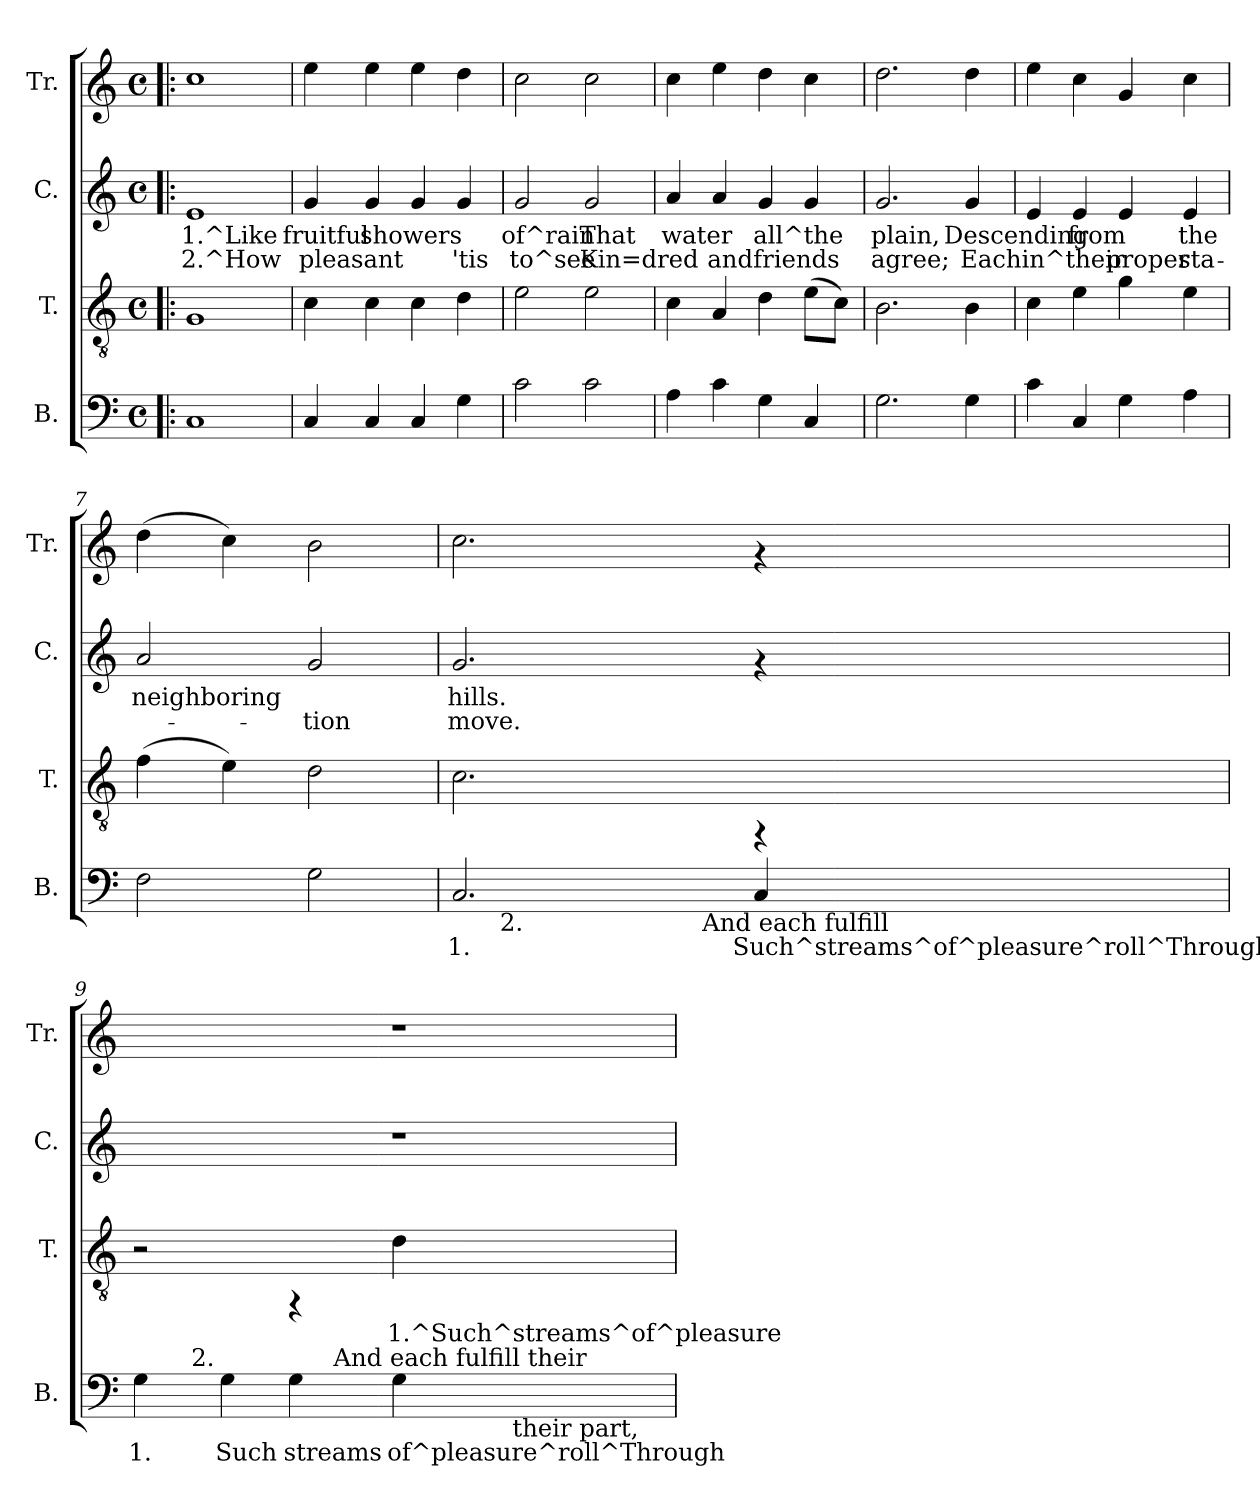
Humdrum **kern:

**kern	**text	**kern	**text	**kern	**text	**text	**kern	**text
*part4	*part4	*part3	*part3	*part2	*part2	*part2	*part1	*part1
*staff4	*staff4	*staff3	*staff3	*staff2	*staff2	*staff2	*staff1	*staff1
*I"B.	*	*I"T.	*	*I"C.	*	*	*I"Tr.	*
*I'B.	*	*I'T.	*	*I'C.	*	*	*I'Tr.	*
!!LO:PB:g=z
*stria5	*	*stria5	*	*stria5	*	*	*stria5	*
*clefF4	*	*clefGv2	*	*clefG2	*	*	*clefG2	*
*k[]	*	*k[]	*	*k[]	*	*	*k[]	*
*C:	*	*C:	*	*C:	*	*	*C:	*
*M4/4	*	*M4/4	*	*M4/4	*	*	*M4/4	*
*met(c)	*	*met(c)	*	*met(c)	*	*	*met(c)	*
=1!|:	=1!|:	=1!|:	=1!|:	=1!|:	=1!|:	=1!|:	=1!|:	=1!|:
!	!LO:LY:b:rj	!	!LO:LY:b:rj	!	!LO:LY:b:rj	!LO:LY:b:rj	!	!LO:LY:b:rj
1C	.	1G	.	1e	1.^Like	2.^How	1cc	.
=2	=2	=2	=2	=2	=2	=2	=2	=2
!	!LO:LY:b:rj	!	!LO:LY:b:rj	!	!LO:LY:b:rj	!LO:LY:b:rj	!	!LO:LY:b:rj
4C/	.	4c\	.	4g/	fruitful	pleasant	4ee\	.
!	!LO:LY:b:rj	!	!LO:LY:b:rj	!	!LO:LY:b:rj	!LO:LY:b:rj	!	!LO:LY:b:rj
4C/	.	4c\	.	4g/	showers	.	4ee\	.
!	!LO:LY:b:rj	!	!LO:LY:b:rj	!	!LO:LY:b:rj	!LO:LY:b:rj	!	!LO:LY:b:rj
4C/	.	4c\	.	4g/	.	.	4ee\	.
!	!LO:LY:b:rj	!	!LO:LY:b:rj	!	!LO:LY:b:rj	!LO:LY:b:rj	!	!LO:LY:b:rj
4G\	.	4d\	.	4g/	.	'tis	4dd\	.
=3	=3	=3	=3	=3	=3	=3	=3	=3
!	!LO:LY:b:rj	!	!LO:LY:b:rj	!	!LO:LY:b:rj	!LO:LY:b:rj	!	!LO:LY:b:rj
2c\	.	2e\	.	2g/	of^rain	to^see	2cc\	.
!	!LO:LY:b:rj	!	!LO:LY:b:rj	!	!LO:LY:b:rj	!LO:LY:b:rj	!	!LO:LY:b:rj
2c\	.	2e\	.	2g/	That	Kin=dred	2cc\	.
=4	=4	=4	=4	=4	=4	=4	=4	=4
!	!LO:LY:b:rj	!	!LO:LY:b:rj	!	!LO:LY:b:rj	!LO:LY:b:rj	!	!LO:LY:b:rj
4A\	.	4c\	.	4a/	water	.	4cc>\	.
!	!LO:LY:b:rj	!	!LO:LY:b:rj	!	!LO:LY:b:rj	!LO:LY:b:rj	!	!LO:LY:b:rj
4c\	.	4A/	.	4a/	.	and	4ee\	.
!	!LO:LY:b:rj	!	!LO:LY:b:rj	!	!LO:LY:b:rj	!LO:LY:b:rj	!	!LO:LY:b:rj
4G\	.	4d\	.	4g/	all^the	friends	4dd\	.
!	!LO:LY:b:rj	!	!LO:LY:b:rj	!	!LO:LY:b:rj	!LO:LY:b:rj	!	!LO:LY:b:rj
4C/	.	(>8e\L	.	4g/	.	.	4cc\	.
!	!	!	!LO:LY:b:rj	!	!	!	!	!
.	.	8c\J)	.	.	.	.	.	.
=5	=5	=5	=5	=5	=5	=5	=5	=5
!	!LO:LY:b:rj	!	!LO:LY:b:rj	!	!LO:LY:b:rj	!LO:LY:b:rj	!	!LO:LY:b:rj
2.G\	.	2.B\	.	2.g/	plain,	agree;	2.dd\	.
!	!LO:LY:b:rj	!	!LO:LY:b:rj	!	!LO:LY:b:rj	!LO:LY:b:rj	!	!LO:LY:b:rj
4G\	.	4B\	.	4g/	Descending	Each	4dd\	.
=6	=6	=6	=6	=6	=6	=6	=6	=6
!	!LO:LY:b:rj	!	!LO:LY:b:rj	!	!LO:LY:b:rj	!LO:LY:b:rj	!	!LO:LY:b:rj
4c\	.	4c\	.	4e/	.	in^their	4ee\	.
!	!LO:LY:b:rj	!	!LO:LY:b:rj	!	!LO:LY:b:rj	!LO:LY:b:rj	!	!LO:LY:b:rj
4C/	.	4e\	.	4e/	from	.	4cc\	.
!	!LO:LY:b:rj	!	!LO:LY:b:rj	!	!LO:LY:b:rj	!LO:LY:b:rj	!	!LO:LY:b:rj
4G\	.	4g\	.	4e/	.	proper	4g/	.
!	!LO:LY:b:rj	!	!LO:LY:b:rj	!	!LO:LY:b:rj	!LO:LY:b:rj	!	!LO:LY:b:rj
4A\	.	4e\	.	4e/	the	sta-	4cc\	.
=7	=7	=7	=7	=7	=7	=7	=7	=7
!	!LO:LY:b:rj	!	!LO:LY:b:rj	!	!LO:LY:b:rj	!LO:LY:b:rj	!	!LO:LY:b:rj
2F\	.	(>4f\	.	2a/	-neighboring	.	(>4dd\	.
!	!	!	!LO:LY:b:rj	!	!	!	!	!LO:LY:b:rj
.	.	4e\)	.	.	.	.	4cc\)	.
!	!LO:LY:b:rj	!	!LO:LY:b:rj	!	!LO:LY:b:rj	!LO:LY:b:rj	!	!LO:LY:b:rj
2G\	.	2d\	.	2g/	.	tion	2b\	.
=8	=8	=8	=8	=8	=8	=8	=8	=8
!	!LO:LY:b:rj	!	!LO:LY:b:rj	!	!LO:LY:b:rj	!LO:LY:b:rj	!	!LO:LY:b:rj
*^	*	*	*	*	*	*	*	*
*	*^	*	*	*	*	*	*	*	*
2.C/	16.ryy	2ryy	1.	2.c\	.	2.g/	hills.	move.	2.cc\	.
!	!LO:TX:b:t=2.	!	!	!	!	!	!	!	!	!
.	2ryy	.	.	.	.	.	.	.	.	.
.	.	8ryy	.	.	.	.	.	.	.	.
.	4ryy	.	.	.	.	.	.	.	.	.
.	.	64ryy	.	.	.	.	.	.	.	.
!	!	!LO:TX:b:t=And each fulfill	!	!	!	!	!	!	!	!
.	.	4ryy	.	.	.	.	.	.	.	.
!	!	!	!LO:LY:b:rj	!	!	!	!	!	!	!
4C/	.	.	Such^streams^of^pleasure^roll^Through	4rFF	.	4rf	.	.	4rf	.
.	8ryy	.	.	.	.	.	.	.	.	.
.	.	16..ryy	.	.	.	.	.	.	.	.
.	32ryy	.	.	.	.	.	.	.	.	.
=9	=9	=9	=9	=9	=9	=9	=9	=9	=9	=9
!	!	!	!LO:LY:b:rj	!	!	!	!	!	!	!
*	*	*^	*	*	*	*	*	*	*	*
4G\	8.ryy	2ryy	2..ryy	1.	2r	.	1r	.	.	1r	.
!	!LO:TX:a:t=2.	!	!	!	!	!	!	!	!	!	!
.	2ryy	.	.	.	.	.	.	.	.	.	.
!	!	!	!	!LO:LY:b:rj	!	!	!	!	!	!	!
4G\	.	.	.	Such	.	.	.	.	.	.	.
!	!	!	!	!LO:LY:b:rj	!	!	!	!	!	!	!
4G\	.	8ryy	.	streams	4rFF	.	.	.	.	.	.
!	!	!LO:TX:a:t=And each fulfill their	!	!	!	!	!	!	!	!	!
.	.	4.ryy	.	.	.	.	.	.	.	.	.
.	4ryy	.	.	.	.	.	.	.	.	.	.
!	!	!	!	!LO:LY:b:rj	!	!LO:LY:b:rj	!	!	!	!	!
4G\	.	.	.	of^pleasure^roll^Through	4d\	1.^Such^streams^of^pleasure	.	.	.	.	.
!	!	!	!LO:TX:b:t=their part,	!	!	!	!	!	!	!	!
.	.	.	8ryy	.	.	.	.	.	.	.	.
.	16ryy	.	.	.	.	.	.	.	.	.	.
*v	*v	*v	*v	*	*	*	*	*	*	*	*
=	=	=	=	=	=	=	=	=
*-	*-	*-	*-	*-	*-	*-	*-	*-
